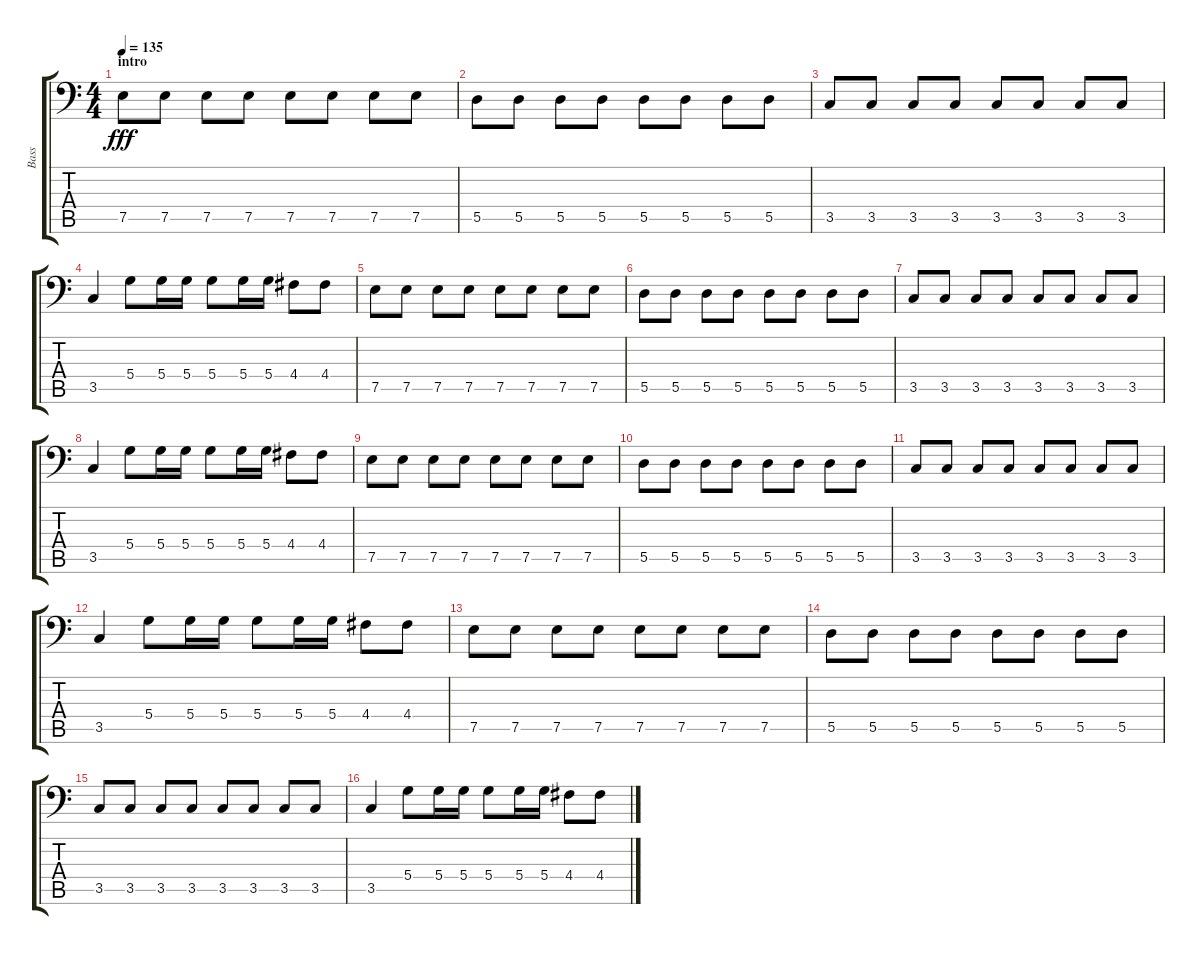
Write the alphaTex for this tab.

\track ("Bass" "Bass") {instrument electricbassfinger}
\staff {score tabs}
\tuning (E3 B2 G2 D2 A1 E1) {hide}
\ts (4 4)
\section ("" "intro")
\tempo 135
\clef f4
\ks c
7.5.8{dy fff instrument electricbassfinger} 7.5.8 7.5.8 7.5.8 7.5.8 7.5.8 7.5.8 7.5.8 |
5.5.8 5.5.8 5.5.8 5.5.8 5.5.8 5.5.8 5.5.8 5.5.8 |
3.5.8 3.5.8 3.5.8 3.5.8 3.5.8 3.5.8 3.5.8 3.5.8 |
3.5.4 5.4.8 5.4.16 5.4.16 5.4.8 5.4.16 5.4.16 4.4.8 4.4.8 |
7.5.8 7.5.8 7.5.8 7.5.8 7.5.8 7.5.8 7.5.8 7.5.8 |
5.5.8 5.5.8 5.5.8 5.5.8 5.5.8 5.5.8 5.5.8 5.5.8 |
3.5.8 3.5.8 3.5.8 3.5.8 3.5.8 3.5.8 3.5.8 3.5.8 |
3.5.4 5.4.8 5.4.16 5.4.16 5.4.8 5.4.16 5.4.16 4.4.8 4.4.8 |
7.5.8 7.5.8 7.5.8 7.5.8 7.5.8 7.5.8 7.5.8 7.5.8 |
5.5.8 5.5.8 5.5.8 5.5.8 5.5.8 5.5.8 5.5.8 5.5.8 |
3.5.8 3.5.8 3.5.8 3.5.8 3.5.8 3.5.8 3.5.8 3.5.8 |
3.5.4 5.4.8 5.4.16 5.4.16 5.4.8 5.4.16 5.4.16 4.4.8 4.4.8 |
7.5.8 7.5.8 7.5.8 7.5.8 7.5.8 7.5.8 7.5.8 7.5.8 |
5.5.8 5.5.8 5.5.8 5.5.8 5.5.8 5.5.8 5.5.8 5.5.8 |
3.5.8 3.5.8 3.5.8 3.5.8 3.5.8 3.5.8 3.5.8 3.5.8 |
3.5.4 5.4.8 5.4.16 5.4.16 5.4.8 5.4.16 5.4.16 4.4.8 4.4.8
